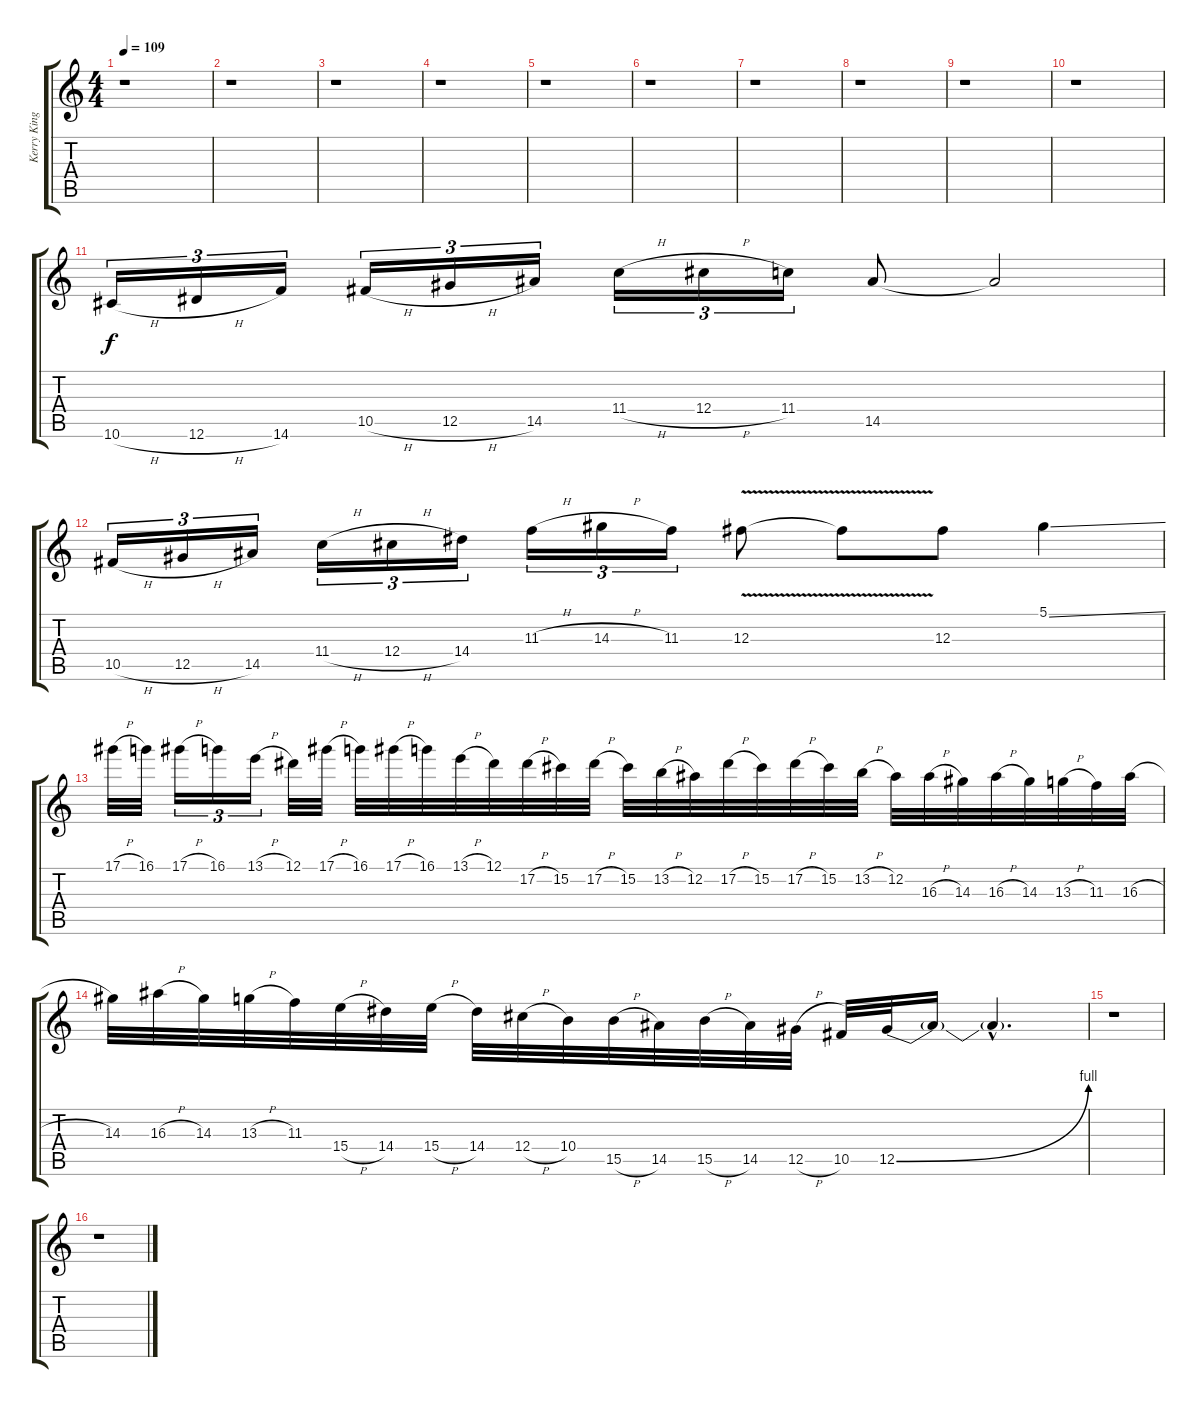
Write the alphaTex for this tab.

\track ("Kerry King Solo" "Kerry King") {instrument distortionguitar}
\staff {score tabs}
\tuning (Eb4 Bb3 Gb3 Db3 Ab2 Eb2) {hide}
\ts (4 4)
\tempo 109
\clef g2
\ks c
r.1{dy f} |
r.1 |
r.1 |
r.1 |
r.1 |
r.1 |
r.1 |
r.1 |
r.1 |
r.1 |
10.6{h}.16{tu (3 2)} 12.6{h}.16{tu (3 2)} 14.6.16{tu (3 2)} 10.5{h}.16{tu (3 2)} 12.5{h}.16{tu (3 2)} 14.5.16{tu (3 2)} 11.4{h}.16{tu (3 2)} 12.4{h}.16{tu (3 2)} 11.4.16{tu (3 2)} 14.5.8 14.5{t}.2 |
10.5{h}.16{tu (3 2)} 12.5{h}.16{tu (3 2)} 14.5.16{tu (3 2)} 11.4{h}.16{tu (3 2)} 12.4{h}.16{tu (3 2)} 14.4.16{tu (3 2)} 11.3{h}.16{tu (3 2)} 14.3{h}.16{tu (3 2)} 11.3.16{tu (3 2)} 12.3{v}.8 12.3{t}.8 12.3.8 5.1{ss}.4 |
17.1{h}.32 16.1.32 17.1{h}.16{tu (3 2)} 16.1.16{tu (3 2)} 13.1{h}.16{tu (3 2)} 12.1.32 17.1{h}.32 16.1.32 17.1{h}.32 16.1.32 13.1{h}.32 12.1.32 17.2{h}.32 15.2.32 17.2{h}.32 15.2.32 13.2{h}.32 12.2.32 17.2{h}.32 15.2.32 17.2{h}.32 15.2.32 13.2{h}.32 12.2.32 16.3{h}.32 14.3.32 16.3{h}.32 14.3.32 13.3{h}.32 11.3.32 16.3{h}.32 |
14.3.32 16.3{h}.32 14.3.32 13.3{h}.32 11.3.32 15.4{h}.32 14.4.32 15.4{h}.32 14.4.32 12.4{h}.32 10.4.32 15.5{h}.32 14.5.32 15.5{h}.32 14.5.32 12.5{h}.32 10.5.32 12.5{be (bend 0 0 60 4)}.32 12.5{t}.16 12.5{hac t}.4{d} |
r.1 |
r.1
